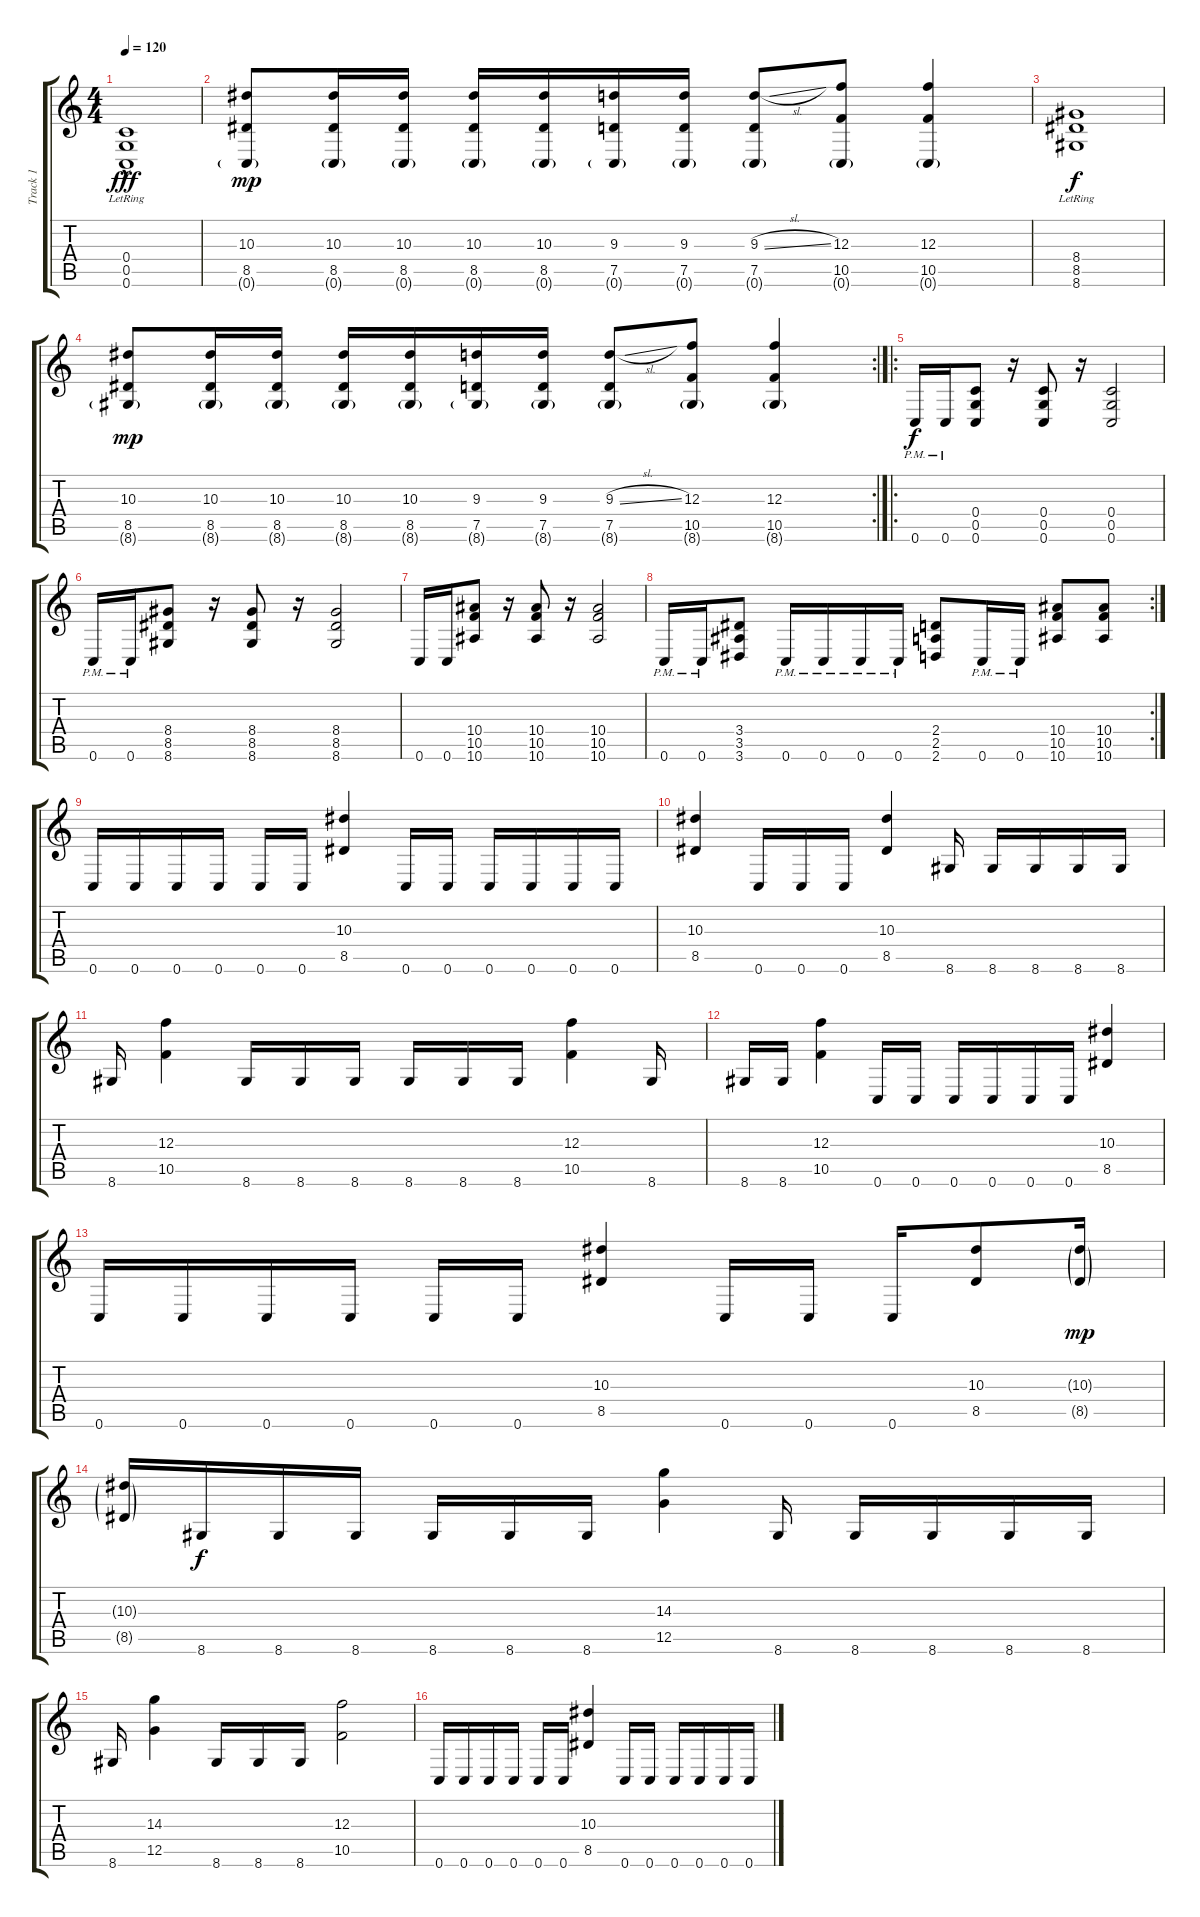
\track ("Track 1" "Track 1") {instrument electricguitarclean}
\staff {score tabs}
\tuning (D4 A3 F3 C3 G2 C2) {hide}
\ts (4 4)
\tempo 120
\clef g2
\ks c
(0.4{hac lr} 0.5{hac lr} 0.6{hac lr}).1{dy fff} |
(10.3 8.5 0.6{g}).8{dy mp} (10.3 8.5 0.6{g}).16 (10.3 8.5 0.6{g}).16 (10.3 8.5 0.6{g}).16 (10.3 8.5 0.6{g}).16 (9.3 7.5 0.6{g}).16 (9.3 7.5 0.6{g}).16 (9.3{sl} 7.5 0.6{g}).8 (12.3 10.5 0.6{g}).8 (12.3 10.5 0.6{g}).4 |
(8.4{lr} 8.5{lr} 8.6{lr}).1{dy f} |
\rc 2
(10.3 8.5 8.6{g}).8{dy mp} (10.3 8.5 8.6{g}).16 (10.3 8.5 8.6{g}).16 (10.3 8.5 8.6{g}).16 (10.3 8.5 8.6{g}).16 (9.3 7.5 8.6{g}).16 (9.3 7.5 8.6{g}).16 (9.3{sl} 7.5 8.6{g}).8 (12.3 10.5 8.6{g}).8 (12.3 10.5 8.6{g}).4 |
\ro
0.6{pm}.16{dy f} 0.6{pm}.16 (0.4 0.5 0.6).8 r.16 (0.4 0.5 0.6).8 r.16 (0.4 0.5 0.6).2 |
0.6{pm}.16 0.6{pm}.16 (8.4 8.5 8.6).8 r.16 (8.4 8.5 8.6).8 r.16 (8.4 8.5 8.6).2 |
0.6.16 0.6.16 (10.4 10.5 10.6).8 r.16 (10.4 10.5 10.6).8 r.16 (10.4 10.5 10.6).2 |
\rc 2
0.6{pm}.16 0.6{pm}.16 (3.4 3.5 3.6).8 0.6{pm}.16 0.6{pm}.16 0.6{pm}.16 0.6{pm}.16 (2.4 2.5 2.6).8 0.6{pm}.16 0.6{pm}.16 (10.4 10.5 10.6).8 (10.4 10.5 10.6).8 |
0.6.16 0.6.16 0.6.16 0.6.16 0.6.16 0.6.16 (10.3 8.5).4 0.6.16 0.6.16 0.6.16 0.6.16 0.6.16 0.6.16 |
(10.3 8.5).4 0.6.16 0.6.16 0.6.16 (10.3 8.5).4 8.6.16 8.6.16 8.6.16 8.6.16 8.6.16 |
8.6.16 (12.3 10.5).4 8.6.16 8.6.16 8.6.16 8.6.16 8.6.16 8.6.16 (12.3 10.5).4 8.6.16 |
8.6.16 8.6.16 (12.3 10.5).4 0.6.16 0.6.16 0.6.16 0.6.16 0.6.16 0.6.16 (10.3 8.5).4 |
0.6.16 0.6.16 0.6.16 0.6.16 0.6.16 0.6.16 (10.3 8.5).4 0.6.16 0.6.16 0.6.16 (10.3 8.5).8 (10.3{g} 8.5{g}).16{dy mp} |
(10.3{g} 8.5{g}).16 8.6.16{dy f} 8.6.16 8.6.16 8.6.16 8.6.16 8.6.16 (14.3 12.5).4 8.6.16 8.6.16 8.6.16 8.6.16 8.6.16 |
8.6.16 (14.3 12.5).4 8.6.16 8.6.16 8.6.16 (12.3 10.5).2 |
0.6.16 0.6.16 0.6.16 0.6.16 0.6.16 0.6.16 (10.3 8.5).4 0.6.16 0.6.16 0.6.16 0.6.16 0.6.16 0.6.16
